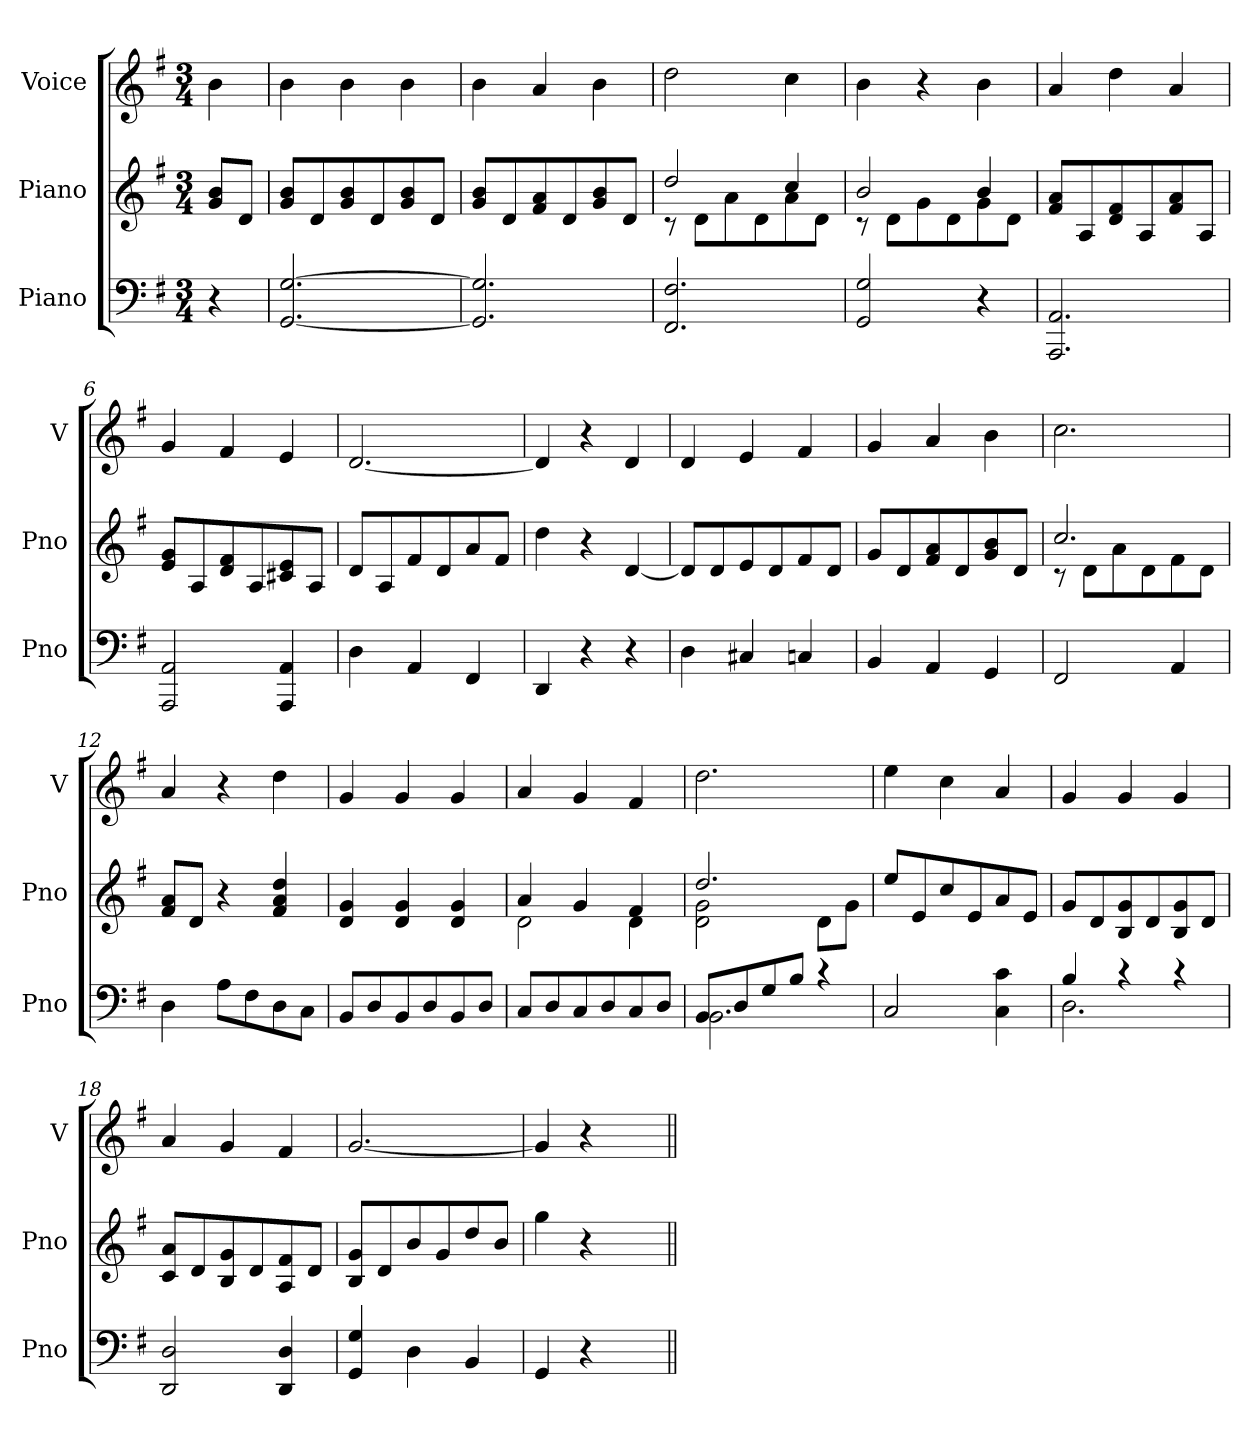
**kern	**kern	**kern
*part3	*part2	*part1
*staff3	*staff2	*staff1
*I"Piano	*I"Piano	*I"Voice
*I'Pno	*I'Pno	*I'V
*clefF4	*clefG2	*clefG2
*k[f#]	*k[f#]	*k[f#]
*M3/4	*M3/4	*M3/4
*MM118	*MM118	*MM118
=	=	=
4r	8g/ 8b/L	4b\
.	8d/J	.
=1	=1	=1
[2.GG/ [2.G/	8g/ 8b/L	4b\
.	8d/	.
.	8g/ 8b/	4b\
.	8d/	.
.	8g/ 8b/	4b\
.	8d/J	.
=2	=2	=2
2.GG/] 2.G/]	8g/ 8b/L	4b\
.	8d/	.
.	8f#/ 8a/	4a/
.	8d/	.
.	8g/ 8b/	4b\
.	8d/J	.
=3	=3	=3
*	*^	*
2.FF#/ 2.F#/	2dd/	8r	2dd\
.	.	8d\L	.
.	.	8a\	.
.	.	8d\	.
.	4cc/	8a\	4cc\
.	.	8d\J	.
=4	=4	=4	=4
2GG/ 2G/	2b/	8r	4b\
.	.	8d\L	.
.	.	8g\	4r
.	.	8d\	.
4r	4b/	8g\	4b\
.	.	8d\J	.
*	*v	*v	*
=5	=5	=5
2.AAA/ 2.AA/	8f#/ 8a/L	4a/
.	8A/	.
.	8d/ 8f#/	4dd\
.	8A/	.
.	8f#/ 8a/	4a/
.	8A/J	.
!!LO:LB:g=z
=6	=6	=6
2AAA/ 2AA/	8e/ 8g/L	4g/
.	8A/	.
.	8d/ 8f#/	4f#/
.	8A/	.
4AAA/ 4AA/	8c#X/ 8e/	4e/
.	8A/J	.
=7	=7	=7
4D\	8d/L	[2.d/
.	8A/	.
4AA/	8f#/	.
.	8d/	.
4FF#/	8a/	.
.	8f#/J	.
=8	=8	=8
4DD/	4dd\	4d/]
4r	4r	4r
4r	[4d/	4d/
=9	=9	=9
4D\	8d/L]	4d/
.	8d/	.
4C#X/	8e/	4e/
.	8d/	.
4Cn/	8f#/	4f#/
.	8d/J	.
=10	=10	=10
4BB/	8g/L	4g/
.	8d/	.
4AA/	8f#/ 8a/	4a/
.	8d/	.
4GG/	8g/ 8b/	4b\
.	8d/J	.
!!LO:LB:g=z
=11	=11	=11
*	*^	*
2FF#/	2.cc/	8r	2.cc\
.	.	8d\L	.
.	.	8a\	.
.	.	8d\	.
4AA/	.	8f#\	.
.	.	8d\J	.
*	*v	*v	*
=12	=12	=12
4D\	8f#/ 8a/L	4a/
.	8d/J	.
8A\L	4r	4r
8F#\	.	.
8D\	4f#/ 4a/ 4dd/	4dd\
8C\J	.	.
=13	=13	=13
8BB/L	4d/ 4g/	4g/
8D/	.	.
8BB/	4d/ 4g/	4g/
8D/	.	.
8BB/	4d/ 4g/	4g/
8D/J	.	.
=14	=14	=14
*	*^	*
8C/L	4a/	2d\	4a/
8D/	.	.	.
8C/	4g/	.	4g/
8D/	.	.	.
8C/	4f#/	4d\	4f#/
8D/J	.	.	.
=15	=15	=15	=15
*^	*	*	*
8BB/L	2.BB\	2.dd/	2d\ 2g\	2.dd\
8D/	.	.	.	.
8G/	.	.	.	.
8B/J	.	.	.	.
4r	.	.	8d\L	.
.	.	.	8g\J	.
*v	*v	*	*	*
*	*v	*v	*
!!LO:LB:g=z
=16	=16	=16
2C/	8ee/L	4ee\
.	8e/	.
.	8cc/	4cc\
.	8e/	.
4C\ 4c\	8a/	4a/
.	8e/J	.
=17	=17	=17
*^	*	*
4B/	2.D\	8g/L	4g/
.	.	8d/	.
4r	.	8B/ 8g/	4g/
.	.	8d/	.
4r	.	8B/ 8g/	4g/
.	.	8d/J	.
*v	*v	*	*
=18	=18	=18
2DD/ 2D/	8c/ 8a/L	4a/
.	8d/	.
.	8B/ 8g/	4g/
.	8d/	.
4DD/ 4D/	8A/ 8f#/	4f#/
.	8d/J	.
=19	=19	=19
4GG/ 4G/	8B/ 8g/L	[2.g/
.	8d/	.
4D\	8b/	.
.	8g/	.
4BB/	8dd/	.
.	8b/J	.
=20	=20	=20
4GG/	4gg\	4g/]
4r	4r	4r
4ryy	4ryy	4ryy
=||	=||	=||
*-	*-	*-
